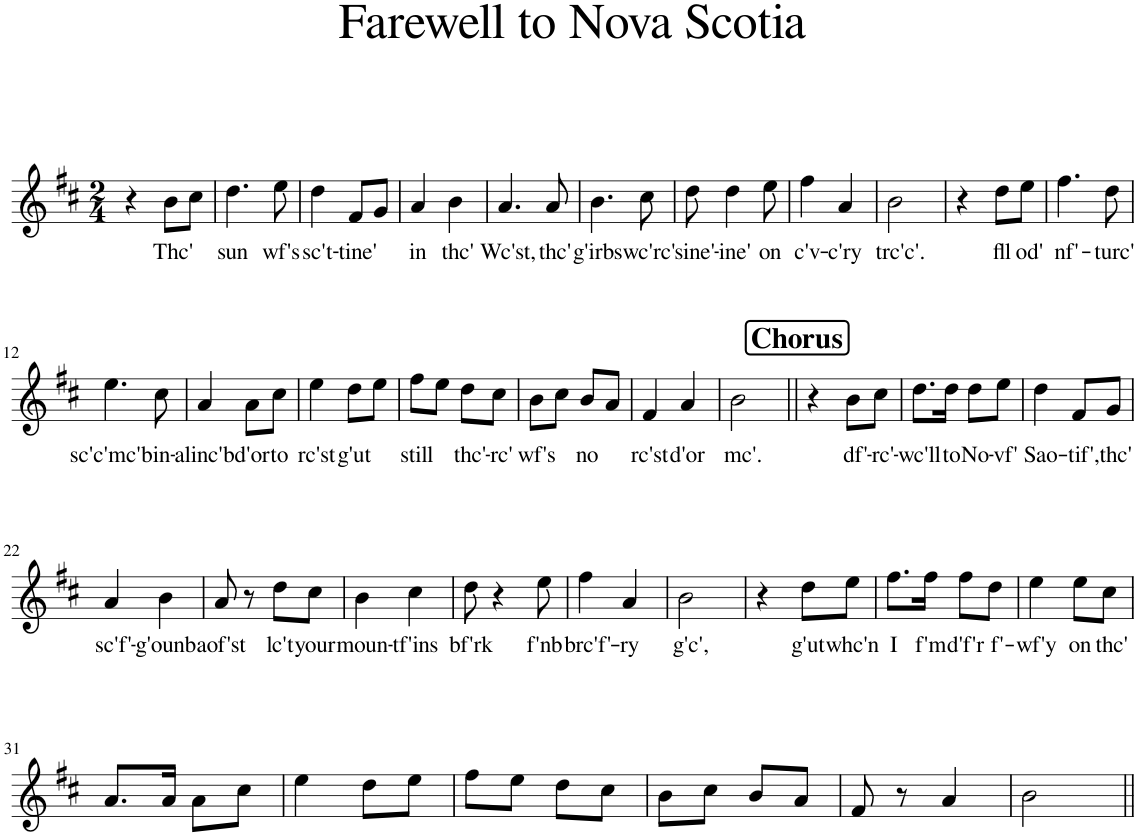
**kern	**text
*part1	*part1
*staff1	*staff1
*I"Piano	*
*I'Pno	*
*clefG2	*
*k[f#c#]	*
*D:	*
*M2/4	*
=1	=1
4r	.
!	!LO:LY:b
8b\L	Thc'
8cc#\J	.
=2	=2
!	!LO:LY:b
4.dd\	sun
!	!LO:LY:b
8ee\	wf's
=3	=3
!	!LO:LY:b
4dd\	sc't-
!	!LO:LY:b
8f#/L	-tine'
8g/J	.
=4	=4
!	!LO:LY:b
4a/	in
!	!LO:LY:b
4b\	thc'
=5	=5
!	!LO:LY:b
4.a/	Wc'st,
!	!LO:LY:b
8a/	thc'
=6	=6
!	!LO:LY:b
4.b\	g'irbs
!	!LO:LY:b
8cc#\	wc'rc'
=7	=7
!	!LO:LY:b
8dd\	sine'-
!	!LO:LY:b
4dd\	-ine'
!	!LO:LY:b
8ee\	on
=8	=8
!	!LO:LY:b
4ff#\	c'v-
!	!LO:LY:b
4a/	-c'ry
=9	=9
!	!LO:LY:b
2b\	trc'c'.
=10	=10
4r	.
!	!LO:LY:b
8dd\L	fll
!	!LO:LY:b
8ee\J	od'
=11	=11
!	!LO:LY:b
4.ff#\	nf'-
!	!LO:LY:b
8dd\	-turc'
!!LO:LB:g=z
=12	=12
!	!LO:LY:b
4.ee\	sc'c'mc'b
!	!LO:LY:b
8cc#\	in-
=13	=13
!	!LO:LY:b
4a/	-alinc'b
!	!LO:LY:b
8a\L	d'or
!	!LO:LY:b
8cc#\J	to
=14	=14
!	!LO:LY:b
4ee\	rc'st
!	!LO:LY:b
8dd\L	g'ut
8ee\J	.
=15	=15
!	!LO:LY:b
8ff#\L	still
8ee\J	.
!	!LO:LY:b
8dd\L	thc'-
!	!LO:LY:b
8cc#\J	-rc'
=16	=16
!	!LO:LY:b
8b\L	wf's
8cc#\J	.
!	!LO:LY:b
8b/L	no
8a/J	.
=17	=17
!	!LO:LY:b
4f#/	rc'st
!	!LO:LY:b
4a/	d'or
=18	=18
!	!LO:LY:b
2b\	mc'.
!!LO:REH:place=s1:a:B:cj:fs=14:t=Chorus
=19||	=19||
4r	.
!	!LO:LY:b
8b\L	df'-
!	!LO:LY:b
8cc#\J	-rc'-
=20	=20
!	!LO:LY:b
8.dd\L	-wc'll
!	!LO:LY:b
16dd\Jk	to
!	!LO:LY:b
8dd\L	No-
!	!LO:LY:b
8ee\J	-vf'
=21	=21
!	!LO:LY:b
4dd\	Sao-
!	!LO:LY:b
8f#/L	-tif',
!	!LO:LY:b
8g/J	thc'
!!LO:LB:g=z
=22	=22
!	!LO:LY:b
4a/	sc'f'-
!	!LO:LY:b
4b\	-g'ounb
=23	=23
!	!LO:LY:b
8a/	aof'st
8r	.
!	!LO:LY:b
8dd\L	lc't
!	!LO:LY:b
8cc#\J	your
=24	=24
!	!LO:LY:b
4b\	moun-
!	!LO:LY:b
4cc#\	-tf'ins
=25	=25
!	!LO:LY:b
8dd\	bf'rk
4r	.
!	!LO:LY:b
8ee\	f'nb
=26	=26
!	!LO:LY:b
4ff#\	brc'f'-
!	!LO:LY:b
4a/	-ry
=27	=27
!	!LO:LY:b
2b\	g'c',
=28	=28
4r	.
!	!LO:LY:b
8dd\L	g'ut
!	!LO:LY:b
8ee\J	whc'n
=29	=29
!	!LO:LY:b
8.ff#\L	I
!	!LO:LY:b
16ff#\Jk	f'm
!	!LO:LY:b
8ff#\L	d'f'r
!	!LO:LY:b
8dd\J	f'-
=30	=30
!	!LO:LY:b
4ee\	-wf'y
!	!LO:LY:b
8ee\L	on
!	!LO:LY:b
8cc#\J	thc'
!!LO:LB:g=z
=31	=31
8.a/L	.
16a/Jk	.
8a\L	.
8cc#\J	.
=32	=32
4ee\	.
8dd\L	.
8ee\J	.
=33	=33
8ff#\L	.
8ee\J	.
8dd\L	.
8cc#\J	.
=34	=34
8b\L	.
8cc#\J	.
8b/L	.
8a/J	.
=35	=35
8f#/	.
8r	.
4a/	.
=36	=36
2b\	.
=||	=||
*-	*-
